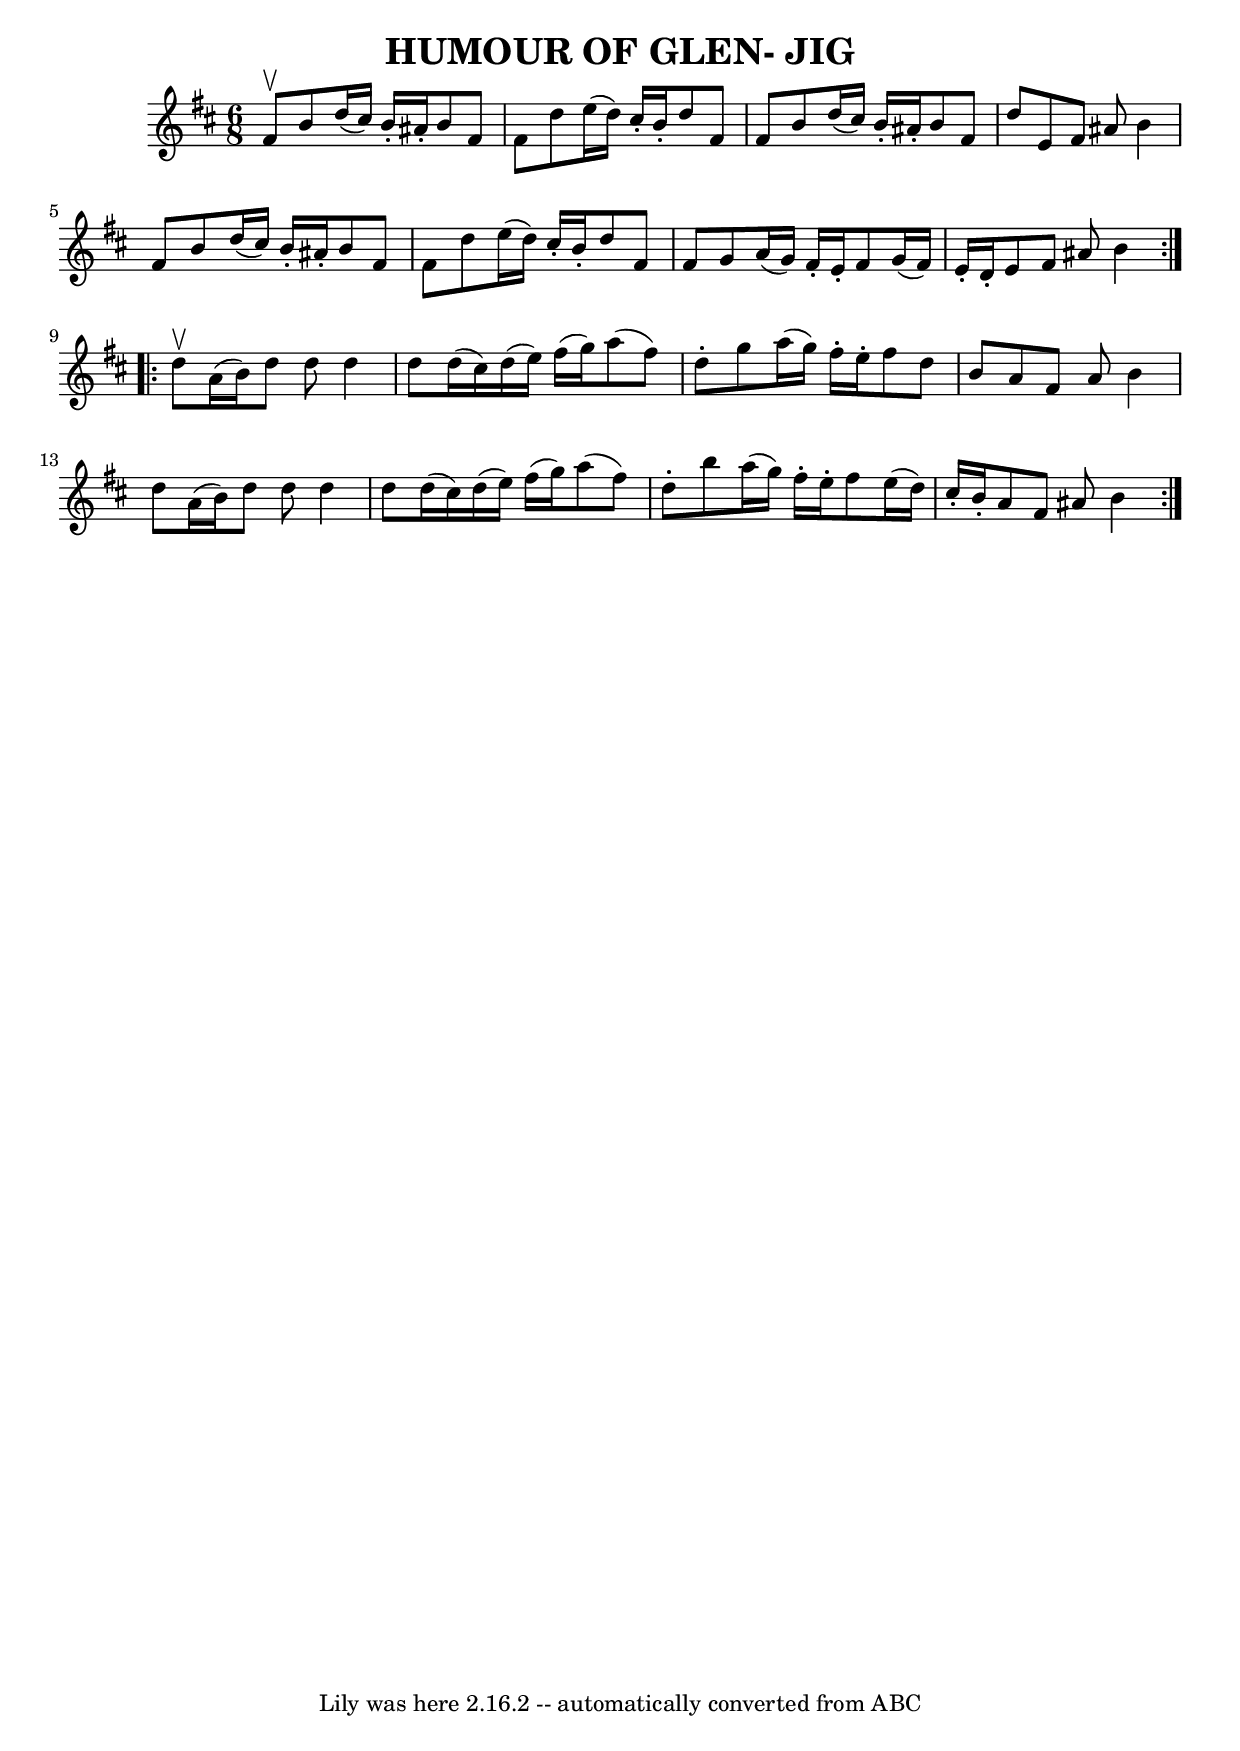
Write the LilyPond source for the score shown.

\version "2.16.2"
\include "Mammoth.ily"
\header {
  %% book = "Ryan's Mammoth Collection of Fiddle Tunes"
 crossRefNumber = "1"
 footnotes = ""
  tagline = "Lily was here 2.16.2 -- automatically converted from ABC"
  title = "HUMOUR OF GLEN- JIG"

}
voicedefault =  {



  \repeat volta 2 {

    \time 6/8 
    \key b \minor fs'8^\upbow        |
 b'8 d''16 ( cs''16) b'16-. as'16-. b'8 fs'8 fs'8     |
 d''8 e''16 (d''16) cs''16-. b'16-. d''8 fs'8 fs'8          |
 b'8 d''16 (cs''16) b'16-. as'16-. b'8 fs'8 d''8     |
 e'8 fs'8 as'8 b'4 fs'8    |
     |
 b'8 d''16 (cs''16) b'16-. as'16-. b'8 fs'8 fs'8     |
 d''8 e''16 (d''16) cs''16-. b'16-. d''8 fs'8 fs'8         |
 g'8 a'16 (g'16) fs'16-. e'16-. fs'8 g'16 (fs'16) e'16-. d'16-.   |
 e'8 fs'8 
 as'8 b'4    
  }     
  \repeat volta 2 { d''8^\upbow        |
 a'16 (b'16) d''8 d''8 d''4 d''8    |
 d''16 (cs''16) d''16 (e''16) fs''16 (g''16) a''8 (fs''8) d''8-.     |
 g''8 a''16 (g''16) fs''16-. e''16-. fs''8 d''8 b'8     |
 a'8 fs'8 a'8 b'4 d''8    |
     |
 a'16 (b'16) d''8 d''8 d''4 d''8    |
 d''16 (cs''16) d''16 (e''16) fs''16 (g''16) a''8 (fs''8 ) d''8-.       |
 b''8 a''16 (g''16) fs''16-. e''16-. fs''8 e''16 (d''16) cs''16-. b'16-.   |
 a'8    
 fs'8 as'8 b'4    
  }   

}

\score{
  <<

    \context Staff="default"
    {
      \voicedefault 
      
    }

  >>
  \layout {
    
  }
  \midi {
  }

}
